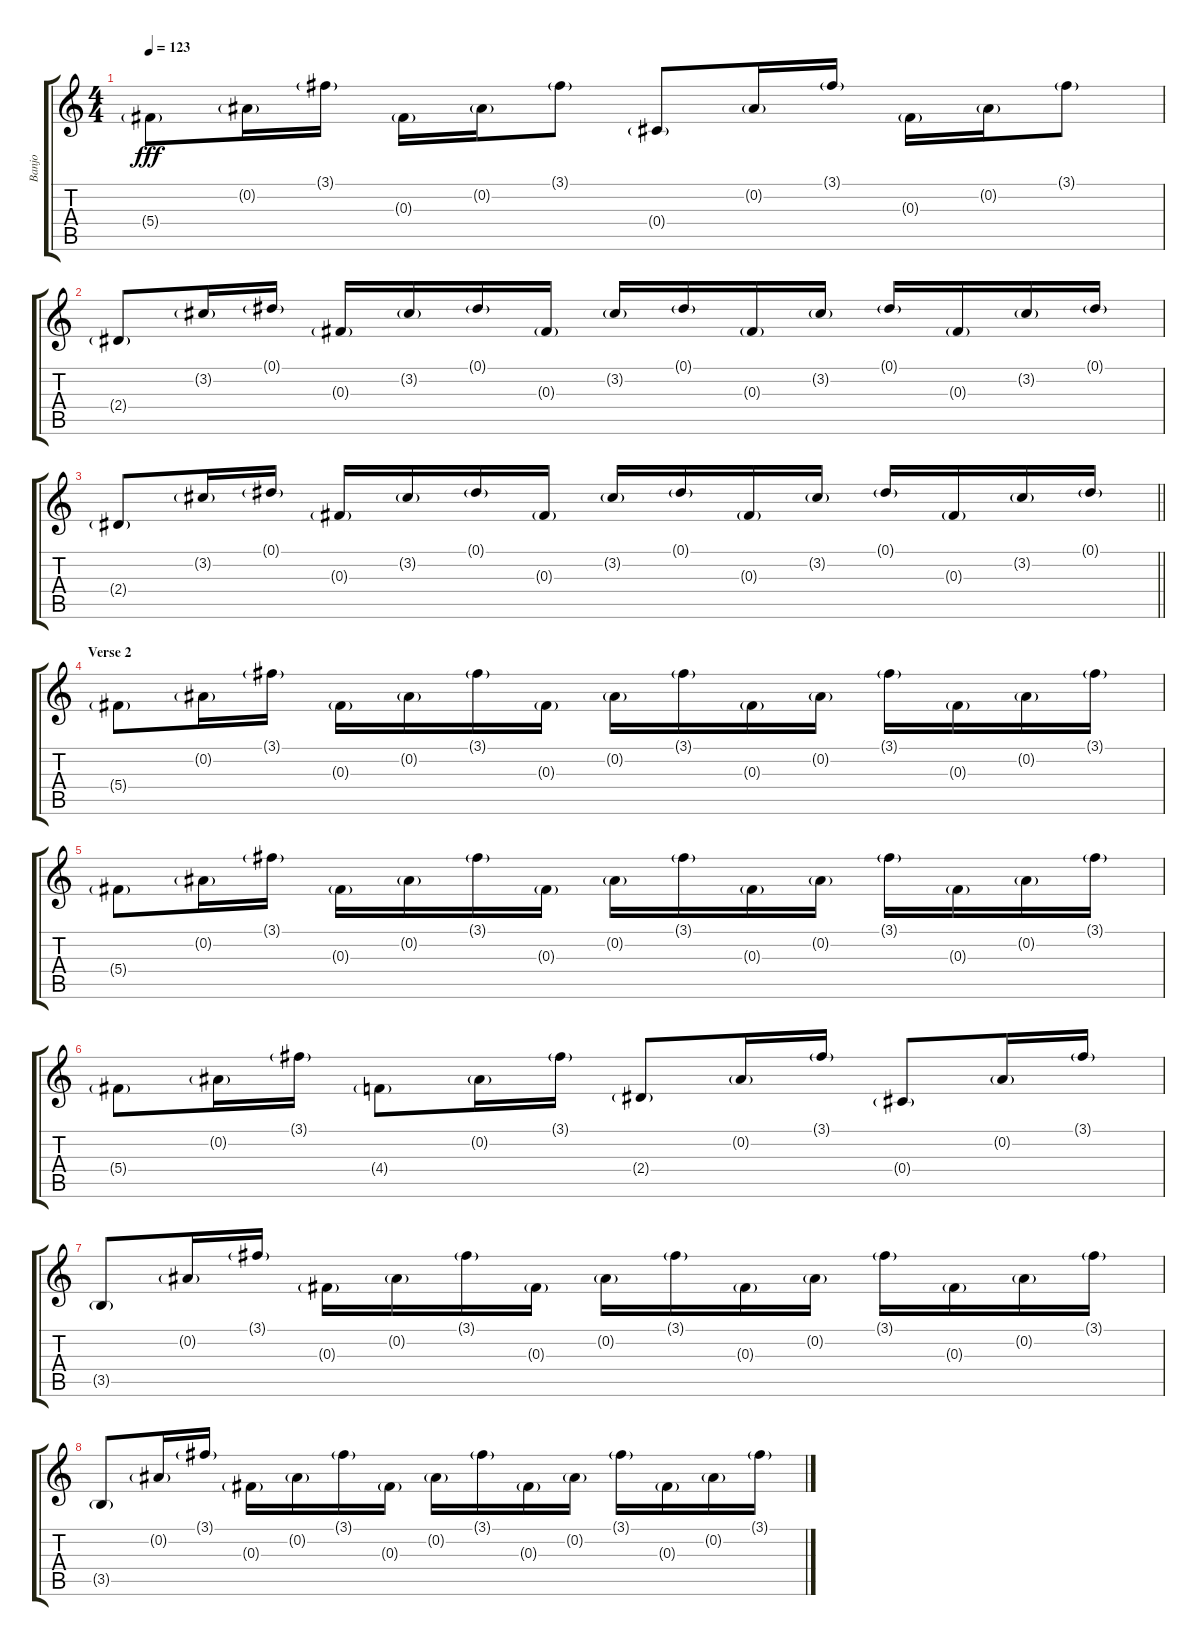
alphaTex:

\track ("Banjo" "Banjo") {instrument banjo}
\staff {score tabs}
\tuning (Eb4 Bb3 Gb3 Db3 Ab2 Eb2) {hide}
\displaytranspose 12
\ts (4 4)
\tempo 123
\clef g2
\ks c
5.4{g}.8{dy fff} 0.2{g}.16 3.1{g}.16 0.3{g}.16 0.2{g}.16 3.1{g}.8 0.4{g}.8 0.2{g}.16 3.1{g}.16 0.3{g}.16 0.2{g}.16 3.1{g}.8 |
2.4{g}.8 3.2{g}.16 0.1{g}.16 0.3{g}.16 3.2{g}.16 0.1{g}.16 0.3{g}.16 3.2{g}.16 0.1{g}.16 0.3{g}.16 3.2{g}.16 0.1{g}.16 0.3{g}.16 3.2{g}.16 0.1{g}.16 |
\barLineRight lightlight
2.4{g}.8 3.2{g}.16 0.1{g}.16 0.3{g}.16 3.2{g}.16 0.1{g}.16 0.3{g}.16 3.2{g}.16 0.1{g}.16 0.3{g}.16 3.2{g}.16 0.1{g}.16 0.3{g}.16 3.2{g}.16 0.1{g}.16 |
\section ("" "Verse 2")
5.4{g}.8 0.2{g}.16 3.1{g}.16 0.3{g}.16 0.2{g}.16 3.1{g}.16 0.3{g}.16 0.2{g}.16 3.1{g}.16 0.3{g}.16 0.2{g}.16 3.1{g}.16 0.3{g}.16 0.2{g}.16 3.1{g}.16 |
5.4{g}.8 0.2{g}.16 3.1{g}.16 0.3{g}.16 0.2{g}.16 3.1{g}.16 0.3{g}.16 0.2{g}.16 3.1{g}.16 0.3{g}.16 0.2{g}.16 3.1{g}.16 0.3{g}.16 0.2{g}.16 3.1{g}.16 |
5.4{g}.8 0.2{g}.16 3.1{g}.16 4.4{g}.8 0.2{g}.16 3.1{g}.16 2.4{g}.8 0.2{g}.16 3.1{g}.16 0.4{g}.8 0.2{g}.16 3.1{g}.16 |
3.5{g}.8 0.2{g}.16 3.1{g}.16 0.3{g}.16 0.2{g}.16 3.1{g}.16 0.3{g}.16 0.2{g}.16 3.1{g}.16 0.3{g}.16 0.2{g}.16 3.1{g}.16 0.3{g}.16 0.2{g}.16 3.1{g}.16 |
3.5{g}.8 0.2{g}.16 3.1{g}.16 0.3{g}.16 0.2{g}.16 3.1{g}.16 0.3{g}.16 0.2{g}.16 3.1{g}.16 0.3{g}.16 0.2{g}.16 3.1{g}.16 0.3{g}.16 0.2{g}.16 3.1{g}.16
